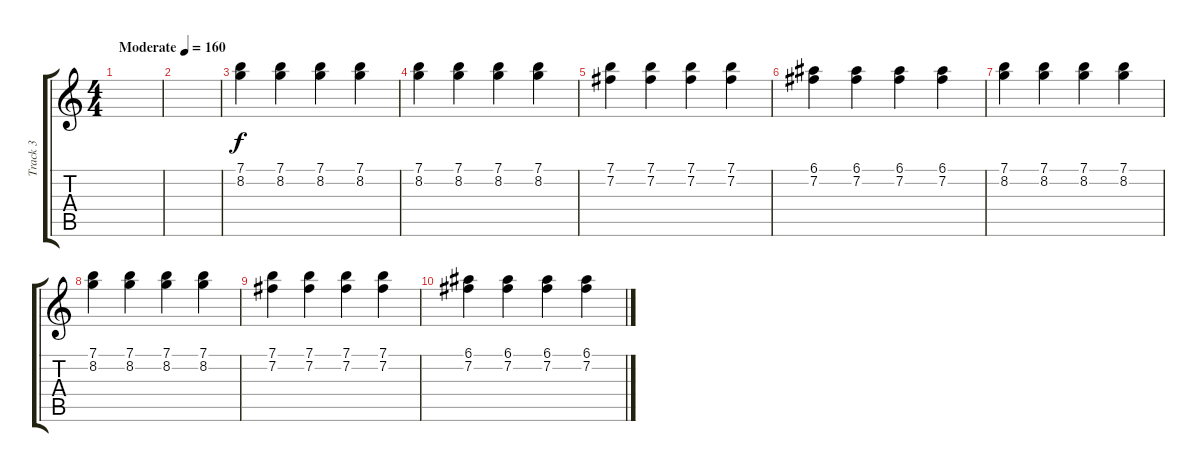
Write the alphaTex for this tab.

\track ("Track 3" "Track 3") {instrument electricguitarclean}
\staff {score tabs}
\tuning (E4 B3 G3 D3 A2 E2) {hide}
\ts (4 4)
\tempo (160 "Moderate")
\clef g2
\ks c
|
|
(7.1 8.2).4 (7.1 8.2).4 (7.1 8.2).4 (7.1 8.2).4 |
(7.1 8.2).4 (7.1 8.2).4 (7.1 8.2).4 (7.1 8.2).4 |
(7.1 7.2).4 (7.1 7.2).4 (7.1 7.2).4 (7.1 7.2).4 |
(6.1 7.2).4 (6.1 7.2).4 (6.1 7.2).4 (6.1 7.2).4 |
(7.1 8.2).4 (7.1 8.2).4 (7.1 8.2).4 (7.1 8.2).4 |
(7.1 8.2).4 (7.1 8.2).4 (7.1 8.2).4 (7.1 8.2).4 |
(7.1 7.2).4 (7.1 7.2).4 (7.1 7.2).4 (7.1 7.2).4 |
(6.1 7.2).4 (6.1 7.2).4 (6.1 7.2).4 (6.1 7.2).4
